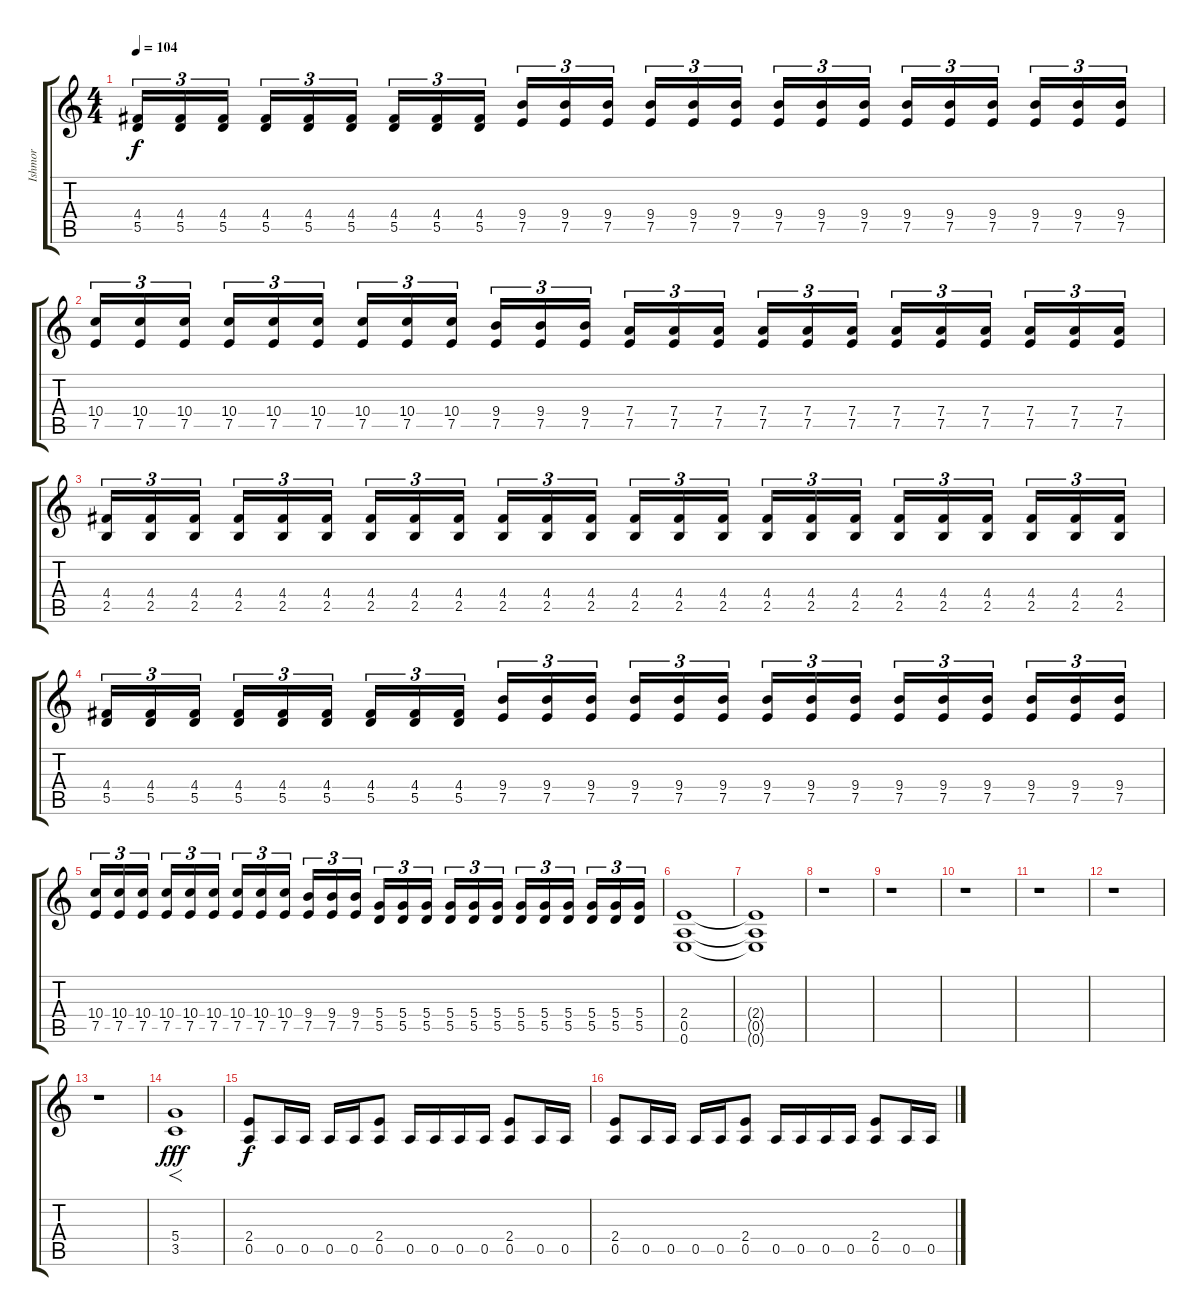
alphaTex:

\track ("Ishmor" "Ishmor") {instrument distortionguitar}
\staff {score tabs}
\tuning (E4 B3 G3 D3 A2 E2) {hide}
\ts (4 4)
\tempo 104
\clef g2
\ks c
(4.4 5.5).16{tu (3 2) dy f} (4.4 5.5).16{tu (3 2)} (4.4 5.5).16{tu (3 2)} (4.4 5.5).16{tu (3 2)} (4.4 5.5).16{tu (3 2)} (4.4 5.5).16{tu (3 2)} (4.4 5.5).16{tu (3 2)} (4.4 5.5).16{tu (3 2)} (4.4 5.5).16{tu (3 2)} (9.4 7.5).16{tu (3 2)} (9.4 7.5).16{tu (3 2)} (9.4 7.5).16{tu (3 2)} (9.4 7.5).16{tu (3 2)} (9.4 7.5).16{tu (3 2)} (9.4 7.5).16{tu (3 2)} (9.4 7.5).16{tu (3 2)} (9.4 7.5).16{tu (3 2)} (9.4 7.5).16{tu (3 2)} (9.4 7.5).16{tu (3 2)} (9.4 7.5).16{tu (3 2)} (9.4 7.5).16{tu (3 2)} (9.4 7.5).16{tu (3 2)} (9.4 7.5).16{tu (3 2)} (9.4 7.5).16{tu (3 2)} |
(10.4 7.5).16{tu (3 2)} (10.4 7.5).16{tu (3 2)} (10.4 7.5).16{tu (3 2)} (10.4 7.5).16{tu (3 2)} (10.4 7.5).16{tu (3 2)} (10.4 7.5).16{tu (3 2)} (10.4 7.5).16{tu (3 2)} (10.4 7.5).16{tu (3 2)} (10.4 7.5).16{tu (3 2)} (9.4 7.5).16{tu (3 2)} (9.4 7.5).16{tu (3 2)} (9.4 7.5).16{tu (3 2)} (7.4 7.5).16{tu (3 2)} (7.4 7.5).16{tu (3 2)} (7.4 7.5).16{tu (3 2)} (7.4 7.5).16{tu (3 2)} (7.4 7.5).16{tu (3 2)} (7.4 7.5).16{tu (3 2)} (7.4 7.5).16{tu (3 2)} (7.4 7.5).16{tu (3 2)} (7.4 7.5).16{tu (3 2)} (7.4 7.5).16{tu (3 2)} (7.4 7.5).16{tu (3 2)} (7.4 7.5).16{tu (3 2)} |
(4.4 2.5).16{tu (3 2)} (4.4 2.5).16{tu (3 2)} (4.4 2.5).16{tu (3 2)} (4.4 2.5).16{tu (3 2)} (4.4 2.5).16{tu (3 2)} (4.4 2.5).16{tu (3 2)} (4.4 2.5).16{tu (3 2)} (4.4 2.5).16{tu (3 2)} (4.4 2.5).16{tu (3 2)} (4.4 2.5).16{tu (3 2)} (4.4 2.5).16{tu (3 2)} (4.4 2.5).16{tu (3 2)} (4.4 2.5).16{tu (3 2)} (4.4 2.5).16{tu (3 2)} (4.4 2.5).16{tu (3 2)} (4.4 2.5).16{tu (3 2)} (4.4 2.5).16{tu (3 2)} (4.4 2.5).16{tu (3 2)} (4.4 2.5).16{tu (3 2)} (4.4 2.5).16{tu (3 2)} (4.4 2.5).16{tu (3 2)} (4.4 2.5).16{tu (3 2)} (4.4 2.5).16{tu (3 2)} (4.4 2.5).16{tu (3 2)} |
(4.4 5.5).16{tu (3 2)} (4.4 5.5).16{tu (3 2)} (4.4 5.5).16{tu (3 2)} (4.4 5.5).16{tu (3 2)} (4.4 5.5).16{tu (3 2)} (4.4 5.5).16{tu (3 2)} (4.4 5.5).16{tu (3 2)} (4.4 5.5).16{tu (3 2)} (4.4 5.5).16{tu (3 2)} (9.4 7.5).16{tu (3 2)} (9.4 7.5).16{tu (3 2)} (9.4 7.5).16{tu (3 2)} (9.4 7.5).16{tu (3 2)} (9.4 7.5).16{tu (3 2)} (9.4 7.5).16{tu (3 2)} (9.4 7.5).16{tu (3 2)} (9.4 7.5).16{tu (3 2)} (9.4 7.5).16{tu (3 2)} (9.4 7.5).16{tu (3 2)} (9.4 7.5).16{tu (3 2)} (9.4 7.5).16{tu (3 2)} (9.4 7.5).16{tu (3 2)} (9.4 7.5).16{tu (3 2)} (9.4 7.5).16{tu (3 2)} |
(10.4 7.5).16{tu (3 2)} (10.4 7.5).16{tu (3 2)} (10.4 7.5).16{tu (3 2)} (10.4 7.5).16{tu (3 2)} (10.4 7.5).16{tu (3 2)} (10.4 7.5).16{tu (3 2)} (10.4 7.5).16{tu (3 2)} (10.4 7.5).16{tu (3 2)} (10.4 7.5).16{tu (3 2)} (9.4 7.5).16{tu (3 2)} (9.4 7.5).16{tu (3 2)} (9.4 7.5).16{tu (3 2)} (5.4 5.5).16{tu (3 2)} (5.4 5.5).16{tu (3 2)} (5.4 5.5).16{tu (3 2)} (5.4 5.5).16{tu (3 2)} (5.4 5.5).16{tu (3 2)} (5.4 5.5).16{tu (3 2)} (5.4 5.5).16{tu (3 2)} (5.4 5.5).16{tu (3 2)} (5.4 5.5).16{tu (3 2)} (5.4 5.5).16{tu (3 2)} (5.4 5.5).16{tu (3 2)} (5.4 5.5).16{tu (3 2)} |
(2.4 0.5 0.6).1{volume 5} |
(2.4{t} 0.5{t} 0.6{t}).1 |
r.1 |
r.1 |
r.1 |
r.1 |
r.1 |
r.1 |
(5.4 3.5).1{f dy fff volume 16} |
(2.4 0.5).8{dy f} 0.5.16 0.5.16 0.5.16 0.5.16 (2.4 0.5).8 0.5.16 0.5.16 0.5.16 0.5.16 (2.4 0.5).8 0.5.16 0.5.16 |
(2.4 0.5).8 0.5.16 0.5.16 0.5.16 0.5.16 (2.4 0.5).8 0.5.16 0.5.16 0.5.16 0.5.16 (2.4 0.5).8 0.5.16 0.5.16
